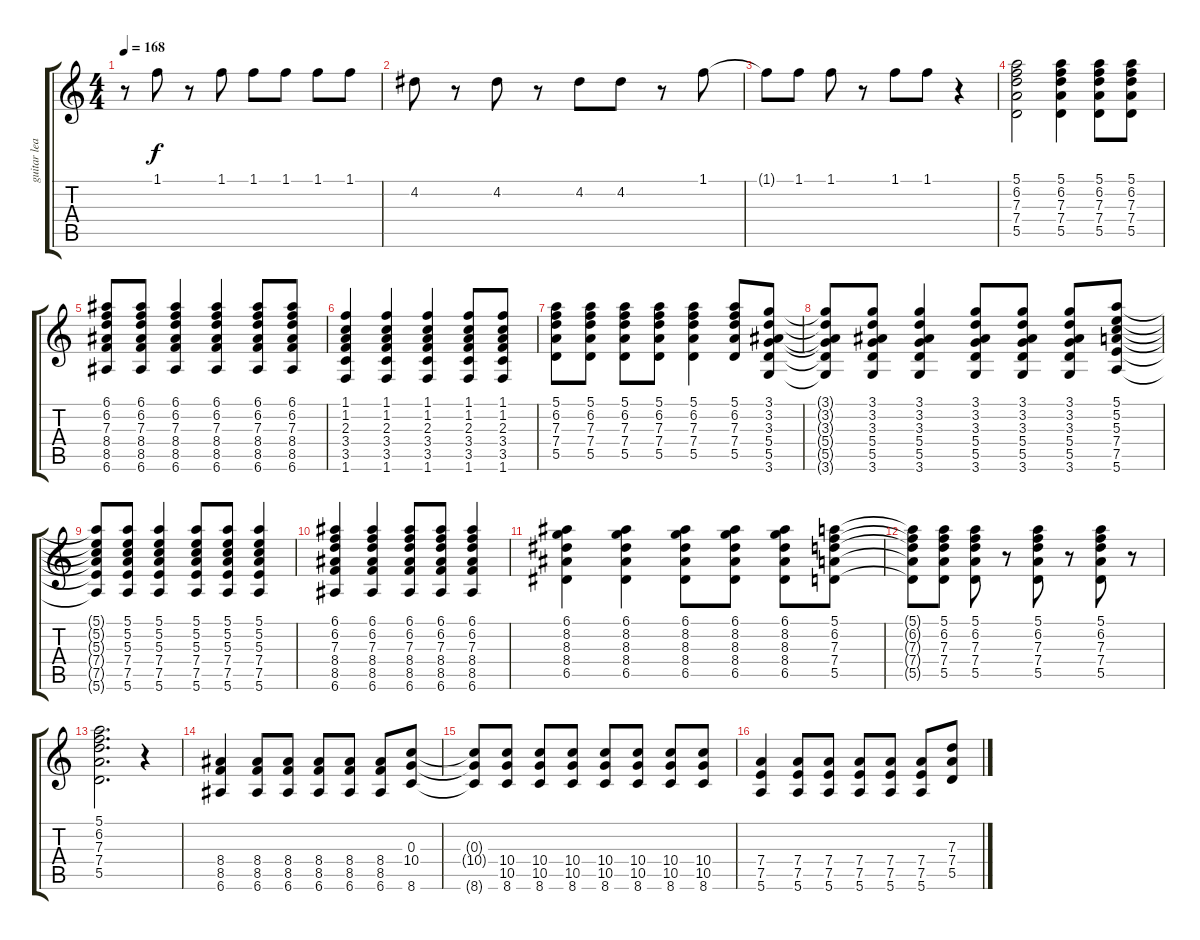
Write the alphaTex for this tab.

\track ("guitar lead" "guitar lea") {instrument distortionguitar}
\staff {score tabs}
\tuning (E4 B3 G3 D3 A2 E2) {hide}
\ts (4 4)
\tempo 168
\clef g2
\ks c
r.8{dy f} 1.1.8 r.8 1.1.8 1.1.8 1.1.8 1.1.8 1.1.8 |
4.2.8 r.8 4.2.8 r.8 4.2.8 4.2.8 r.8 1.1.8 |
1.1{t}.8 1.1.8 1.1.8 r.8 1.1.8 1.1.8 r.4 |
(5.1 6.2 7.3 7.4 5.5).2 (5.1 6.2 7.3 7.4 5.5).4 (5.1 6.2 7.3 7.4 5.5).8 (5.1 6.2 7.3 7.4 5.5).8 |
(6.1 6.2 7.3 8.4 8.5 6.6).8 (6.1 6.2 7.3 8.4 8.5 6.6).8 (6.1 6.2 7.3 8.4 8.5 6.6).4 (6.1 6.2 7.3 8.4 8.5 6.6).4 (6.1 6.2 7.3 8.4 8.5 6.6).8 (6.1 6.2 7.3 8.4 8.5 6.6).8 |
(1.1 1.2 2.3 3.4 3.5 1.6).4 (1.1 1.2 2.3 3.4 3.5 1.6).4 (1.1 1.2 2.3 3.4 3.5 1.6).4 (1.1 1.2 2.3 3.4 3.5 1.6).8 (1.1 1.2 2.3 3.4 3.5 1.6).8 |
(5.1 6.2 7.3 7.4 5.5).8 (5.1 6.2 7.3 7.4 5.5).8 (5.1 6.2 7.3 7.4 5.5).8 (5.1 6.2 7.3 7.4 5.5).8 (5.1 6.2 7.3 7.4 5.5).4 (5.1 6.2 7.3 7.4 5.5).8 (3.1 3.2 3.3 5.4 5.5 3.6).8 |
(3.1{t} 3.2{t} 3.3{t} 5.4{t} 5.5{t} 3.6{t}).8 (3.1 3.2 3.3 5.4 5.5 3.6).8 (3.1 3.2 3.3 5.4 5.5 3.6).4 (3.1 3.2 3.3 5.4 5.5 3.6).8 (3.1 3.2 3.3 5.4 5.5 3.6).8 (3.1 3.2 3.3 5.4 5.5 3.6).8 (5.1 5.2 5.3 7.4 7.5 5.6).8 |
(5.1{t} 5.2{t} 5.3{t} 7.4{t} 7.5{t} 5.6{t}).8 (5.1 5.2 5.3 7.4 7.5 5.6).8 (5.1 5.2 5.3 7.4 7.5 5.6).4 (5.1 5.2 5.3 7.4 7.5 5.6).8 (5.1 5.2 5.3 7.4 7.5 5.6).8 (5.1 5.2 5.3 7.4 7.5 5.6).4 |
(6.1 6.2 7.3 8.4 8.5 6.6).4 (6.1 6.2 7.3 8.4 8.5 6.6).4 (6.1 6.2 7.3 8.4 8.5 6.6).8 (6.1 6.2 7.3 8.4 8.5 6.6).8 (6.1 6.2 7.3 8.4 8.5 6.6).4 |
(6.1 8.2 8.3 8.4 6.5).4 (6.1 8.2 8.3 8.4 6.5).4 (6.1 8.2 8.3 8.4 6.5).8 (6.1 8.2 8.3 8.4 6.5).8 (6.1 8.2 8.3 8.4 6.5).8 (5.1 6.2 7.3 7.4 5.5).8 |
(5.1{t} 6.2{t} 7.3{t} 7.4{t} 5.5{t}).8 (5.1 6.2 7.3 7.4 5.5).8 (5.1 6.2 7.3 7.4 5.5).8 r.8 (5.1 6.2 7.3 7.4 5.5).8 r.8 (5.1 6.2 7.3 7.4 5.5).8 r.8 |
(5.1 6.2 7.3 7.4 5.5).2{d} r.4 |
(8.4 8.5 6.6).4 (8.4 8.5 6.6).8 (8.4 8.5 6.6).8 (8.4 8.5 6.6).8 (8.4 8.5 6.6).8 (8.4 8.5 6.6).8 (0.3 10.4 8.6).8 |
(0.3{t} 10.4{t} 8.6{t}).8 (10.4 10.5 8.6).8 (10.4 10.5 8.6).8 (10.4 10.5 8.6).8 (10.4 10.5 8.6).8 (10.4 10.5 8.6).8 (10.4 10.5 8.6).8 (10.4 10.5 8.6).8 |
(7.4 7.5 5.6).4 (7.4 7.5 5.6).8 (7.4 7.5 5.6).8 (7.4 7.5 5.6).8 (7.4 7.5 5.6).8 (7.4 7.5 5.6).8 (7.3 7.4 5.5).8
